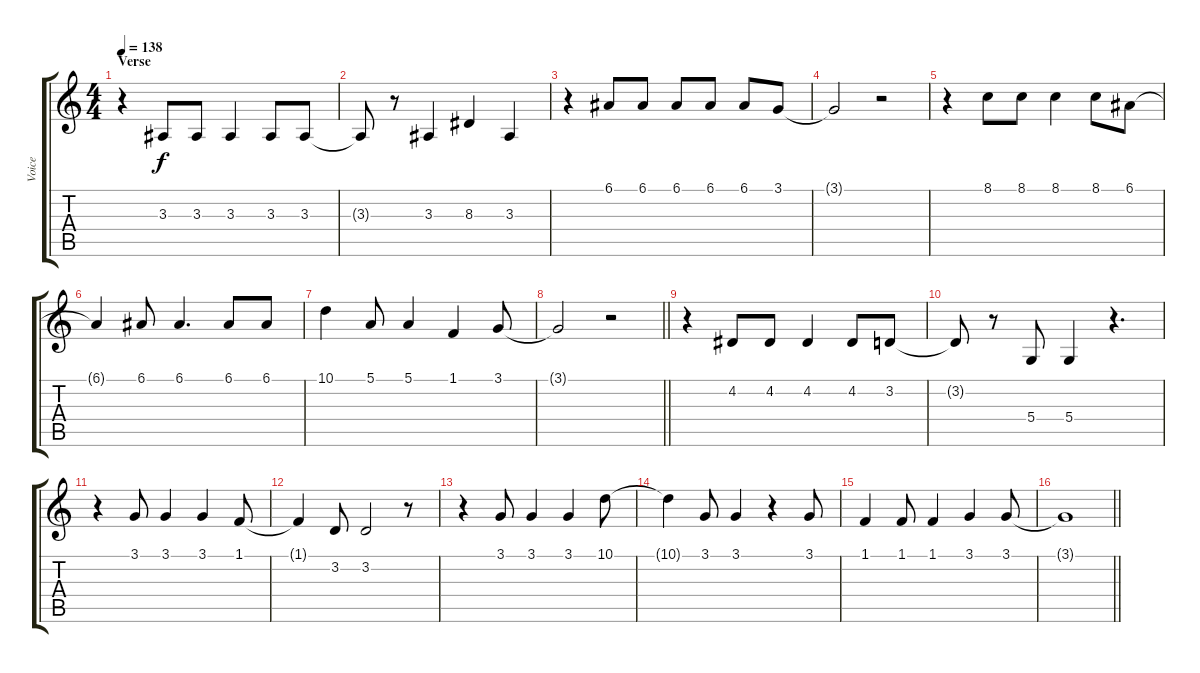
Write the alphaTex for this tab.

\track ("Voice" "Voice") {instrument lead6voice}
\staff {score tabs}
\tuning (E4 B3 G3 D3 A2 E2) {hide}
\ts (4 4)
\section ("" "Verse ")
\tempo 138
\clef g2
\ks c
r.4{dy f} 3.3.8 3.3.8 3.3.4 3.3.8 3.3.8 |
3.3{t}.8 r.8 3.3.4 8.3.4 3.3.4 |
r.4 6.1.8 6.1.8 6.1.8 6.1.8 6.1.8 3.1.8 |
3.1{t}.2 r.2 |
r.4 8.1.8 8.1.8 8.1.4 8.1.8 6.1.8 |
6.1{t}.4 6.1.8 6.1.4{d} 6.1.8 6.1.8 |
10.1.4 5.1.8 5.1.4 1.1.4 3.1.8 |
\barLineRight lightlight
3.1{t}.2 r.2 |
\section ("" "")
r.4 4.2.8 4.2.8 4.2.4 4.2.8 3.2.8 |
3.2{t}.8 r.8 5.4.8 5.4.4 r.4{d} |
r.4 3.1.8 3.1.4 3.1.4 1.1.8 |
1.1{t}.4 3.2.8 3.2.2 r.8 |
r.4 3.1.8 3.1.4 3.1.4 10.1.8 |
10.1{t}.4 3.1.8 3.1.4 r.4 3.1.8 |
1.1.4 1.1.8 1.1.4 3.1.4 3.1.8 |
\barLineRight lightlight
3.1{t}.1
